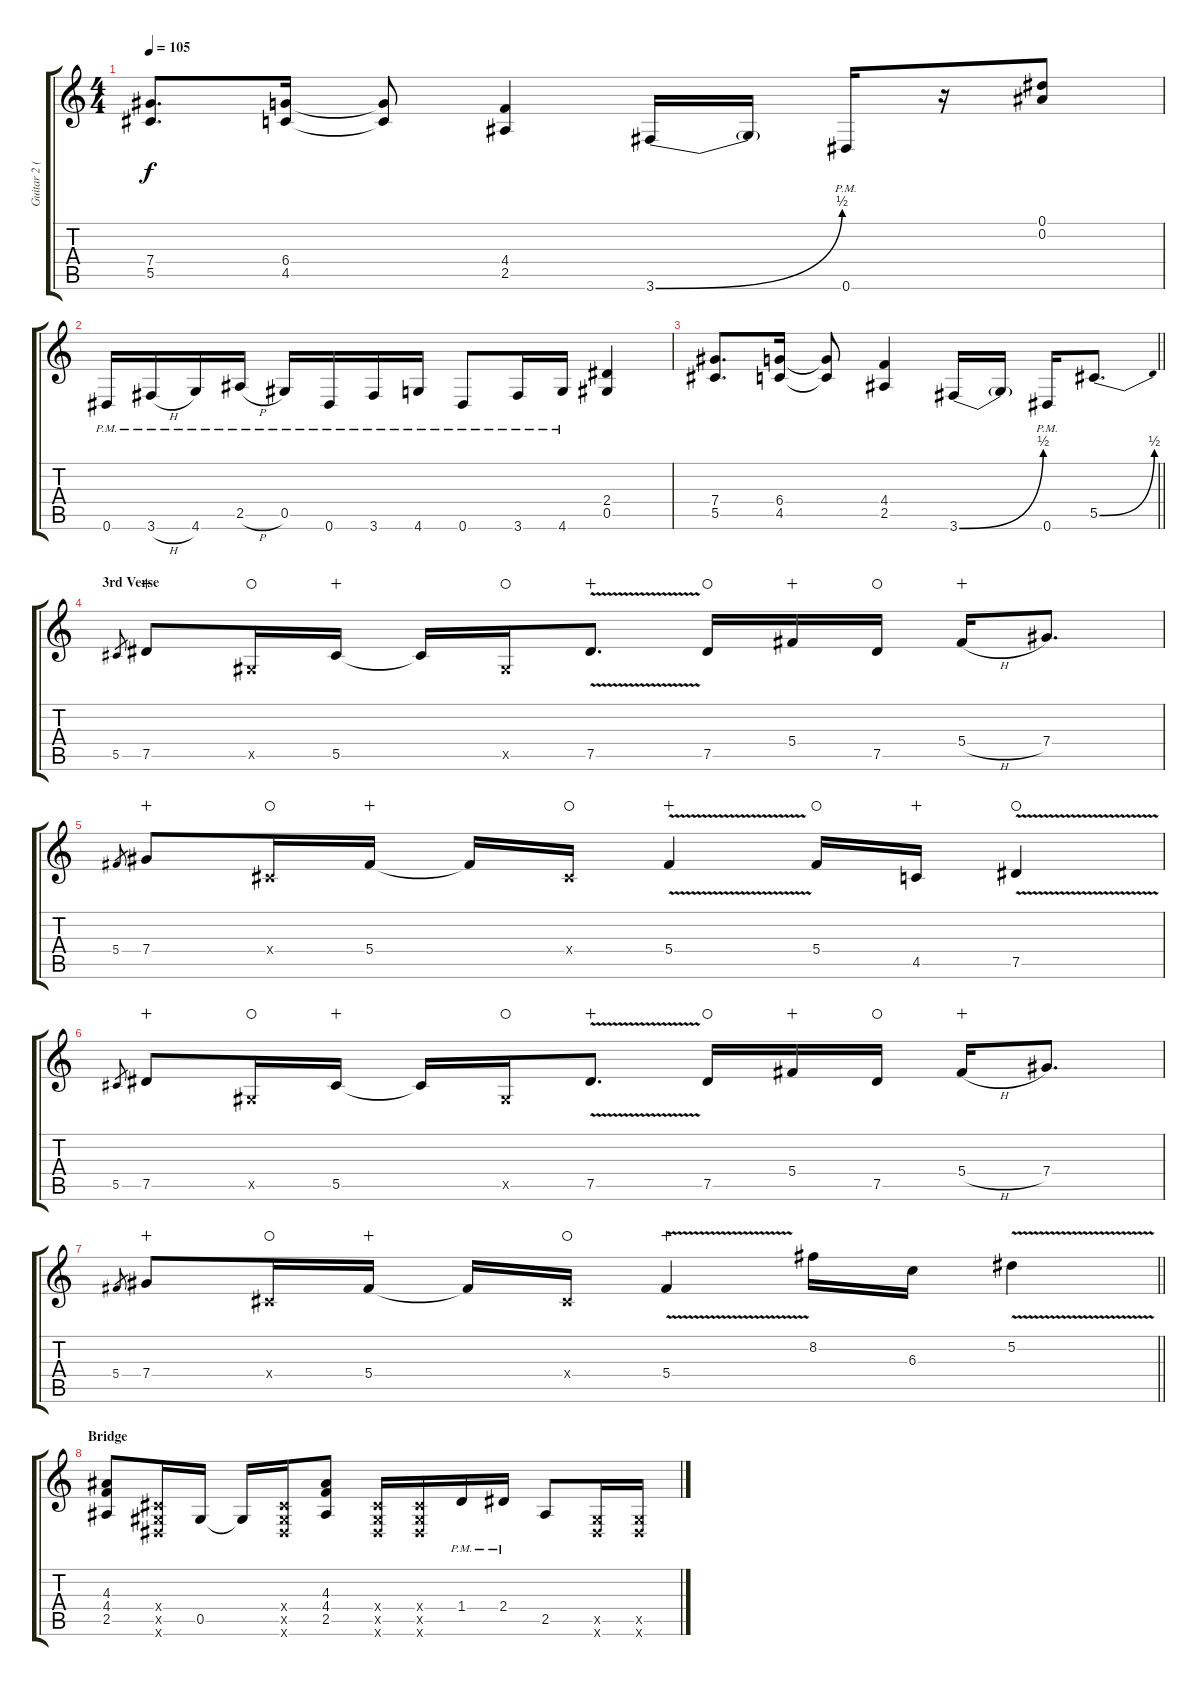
\track ("Guitar 2 (Slash)" "Guitar 2 (") {instrument overdrivenguitar}
\staff {score tabs}
\tuning (Eb4 Bb3 Gb3 Db3 Ab2 Eb2) {hide}
\ts (4 4)
\tempo 105
\clef g2
\ks c
(7.4 5.5).8{d dy f} (6.4 4.5).16 (6.4{t} 4.5{t}).8 (4.4 2.5).4 3.6{be (bend 0 0 60 2)}.16 3.6{t}.16 0.6{pm}.16 r.16 (0.1 0.2).8 |
0.6{pm}.16 3.6{h pm}.16 4.6{pm}.16 2.5{h pm}.16 0.5{pm}.16 0.6{pm}.16 3.6{pm}.16 4.6{pm}.16 0.6{pm}.8 3.6{pm}.16 4.6{pm}.16 (2.4 0.5).4 |
\barLineRight lightlight
(7.4 5.5).8{d} (6.4 4.5).16 (6.4{t} 4.5{t}).8 (4.4 2.5).4 3.6{be (bend 0 0 60 2)}.16 3.6{t}.16 0.6{pm}.16 5.5{be (bend 0 0 60 2)}.8{d} |
\section ("" "3rd Verse")
5.5.8{gr} 7.5.8{wahc} 0.5{x}.16{waho} 5.5.16{wahc} 5.5{t}.16 0.5{x}.16{waho} 7.5{v}.8{d wahc} 7.5.16{waho} 5.4.16{wahc} 7.5.16{waho} 5.4{h}.16{wahc} 7.4.8{d} |
5.4.8{gr} 7.4.8{wahc} 0.4{x}.16{waho} 5.4.16{wahc} 5.4{t}.16 0.4{x}.16{waho} 5.4{v}.4{wahc} 5.4.16{waho} 4.5.16{wahc} 7.5{v}.4{waho} |
5.5.8{gr} 7.5.8{wahc} 0.5{x}.16{waho} 5.5.16{wahc} 5.5{t}.16 0.5{x}.16{waho} 7.5{v}.8{d wahc} 7.5.16{waho} 5.4.16{wahc} 7.5.16{waho} 5.4{h}.16{wahc} 7.4.8{d} |
\barLineRight lightlight
5.4.8{gr} 7.4.8{wahc} 0.4{x}.16{waho} 5.4.16{wahc} 5.4{t}.16 0.4{x}.16{waho} 5.4{v}.4{wahc} 8.2.16 6.3.16 5.2{v}.4 |
\section ("" "Bridge")
(4.3 4.4 2.5).8 (0.4{x} 0.5{x} 0.6{x}).16 0.5.16 0.5{t}.16 (0.4{x} 0.5{x} 0.6{x}).16 (4.3 4.4 2.5).8 (0.4{x} 0.5{x} 0.6{x}).16 (0.4{x} 0.5{x} 0.6{x}).16 1.4{pm}.16 2.4{pm}.16 2.5.8 (0.5{x} 0.6{x}).16 (0.5{x} 0.6{x}).16
